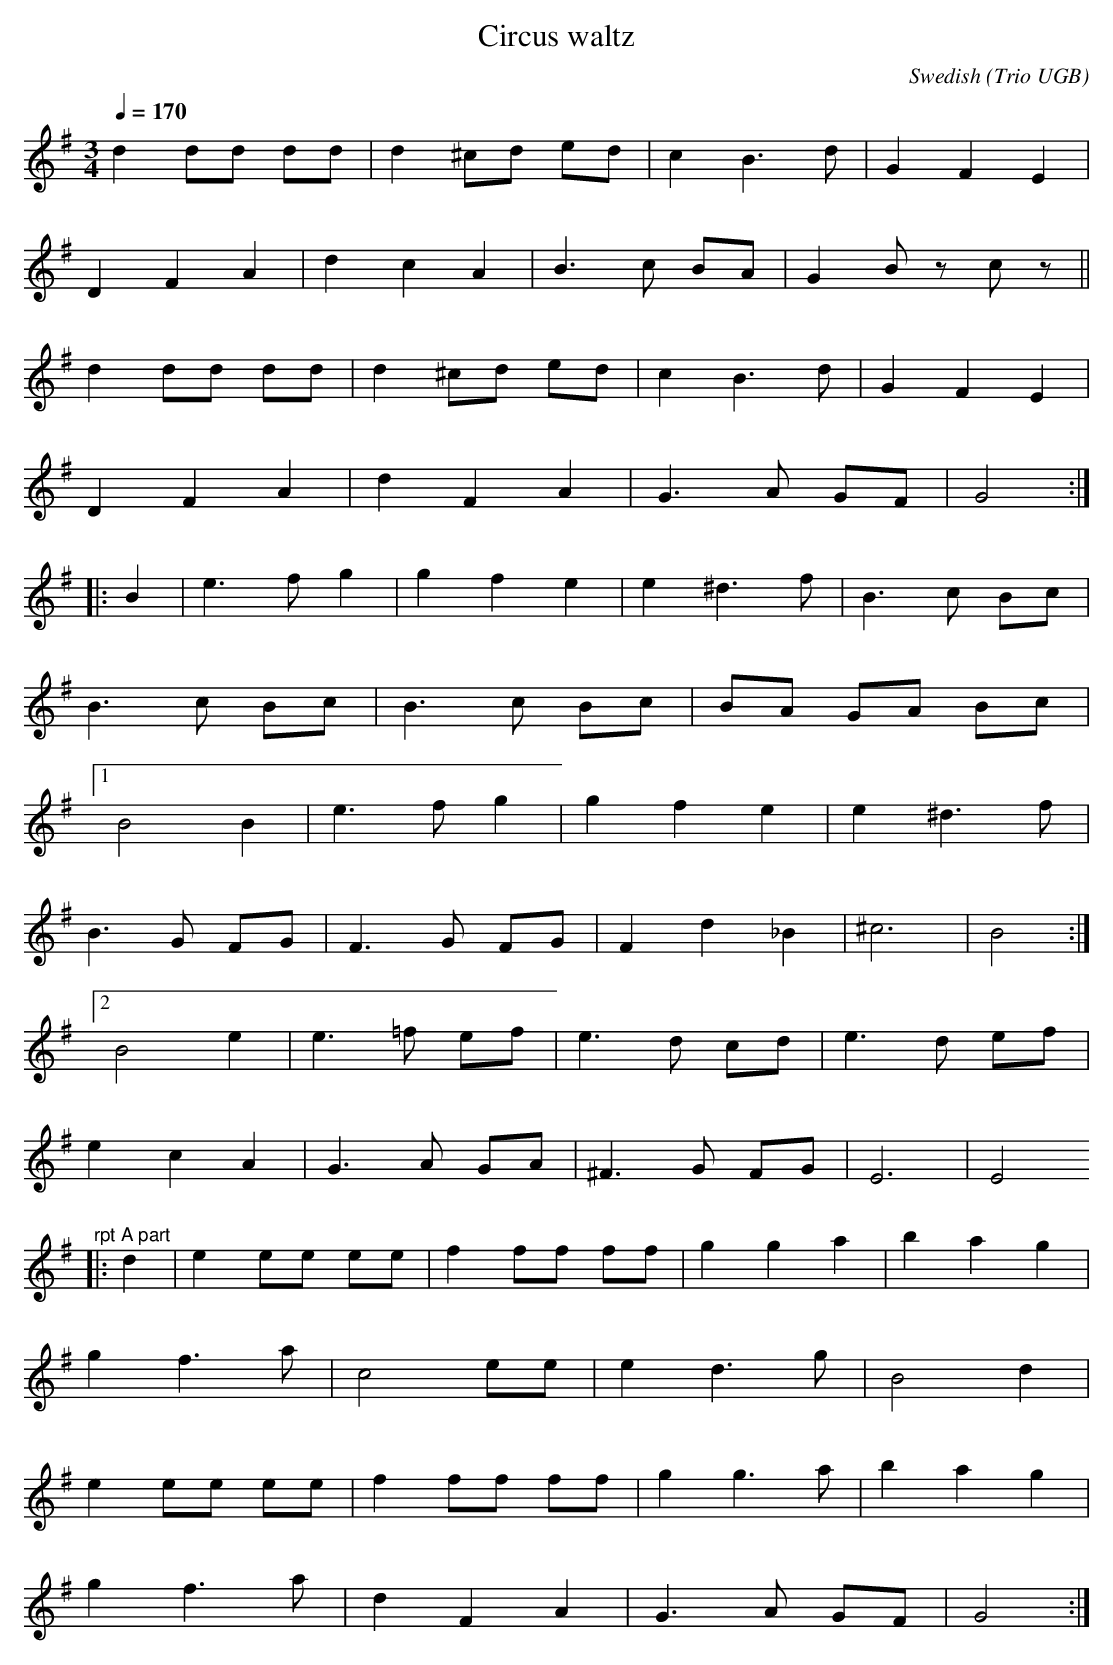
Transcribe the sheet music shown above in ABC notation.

X:1
T:Circus waltz
C:Swedish (Trio UGB)
L:1/8
M:3/4
Q:1/4=170
K:G
d2dd dd|d2^cd ed|c2B3d|G2F2E2|
D2F2A2|d2c2A2|B3c BA|G2B zc z||
d2dd dd|d2^cd ed|c2B3d|G2F2E2|
D2F2A2|d2F2A2|G3A GF|G4:|
|:B2|e3f g2|g2f2e2|e2^d3f|B3c Bc|
B3c Bc|B3c Bc|BA GA Bc|
[1B4B2|e3f g2|g2f2e2|e2^d3f|
B3G FG|F3G FG|F2d2_B2|^c6|B4:|
[2B4e2|e3=f ef|e3d cd|e3d ef|
e2c2A2|G3A GA|^F3G FG|E6|E4"^rpt A part"
|:d2|e2ee ee|f2ff ff|g2g2a2|b2a2g2|
g2f3a|c4ee|e2d3g|B4d2|
e2ee ee|f2ff ff|g2g3a|b2a2g2|
g2f3a|d2F2A2|G3A GF|G4:|
